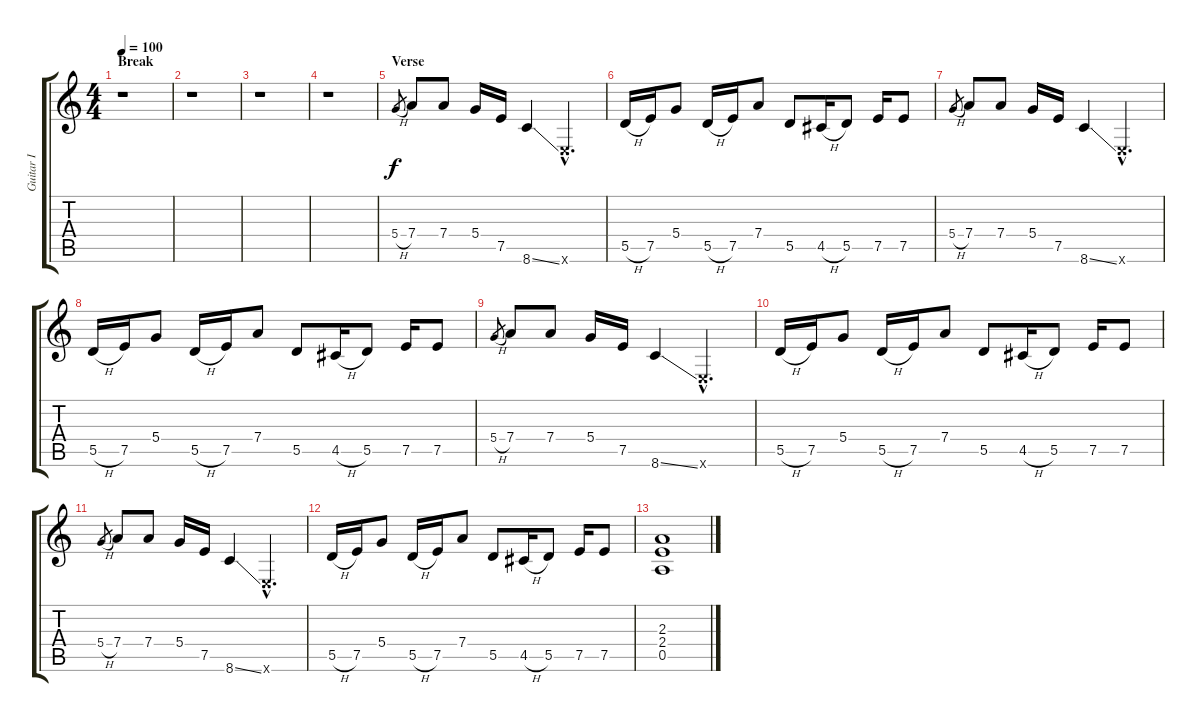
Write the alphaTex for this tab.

\track ("Guitar I" "Guitar I") {instrument overdrivenguitar}
\staff {score tabs}
\tuning (E4 B3 G3 D3 A2 E2) {hide}
\ts (4 4)
\section ("" "Break")
\tempo 100
\clef g2
\ks c
r.1{dy f} |
r.1 |
r.1 |
r.1 |
\section ("" "Verse")
5.4{h}.8{gr} 7.4.8 7.4.8 5.4.16 7.5.16 8.6{ss}.4 0.6{hac x}.4{d} |
5.5{h}.16 7.5.16 5.4.8 5.5{h}.16 7.5.16 7.4.8 5.5.8 4.5{h}.16 5.5.8 7.5.16 7.5.8 |
5.4{h}.8{gr} 7.4.8 7.4.8 5.4.16 7.5.16 8.6{ss}.4 0.6{hac x}.4{d} |
5.5{h}.16 7.5.16 5.4.8 5.5{h}.16 7.5.16 7.4.8 5.5.8 4.5{h}.16 5.5.8 7.5.16 7.5.8 |
5.4{h}.8{gr} 7.4.8 7.4.8 5.4.16 7.5.16 8.6{ss}.4 0.6{hac x}.4{d} |
5.5{h}.16 7.5.16 5.4.8 5.5{h}.16 7.5.16 7.4.8 5.5.8 4.5{h}.16 5.5.8 7.5.16 7.5.8 |
5.4{h}.8{gr} 7.4.8 7.4.8 5.4.16 7.5.16 8.6{ss}.4 0.6{hac x}.4{d} |
5.5{h}.16 7.5.16 5.4.8 5.5{h}.16 7.5.16 7.4.8 5.5.8 4.5{h}.16 5.5.8 7.5.16 7.5.8 |
(2.3 2.4 0.5).1
